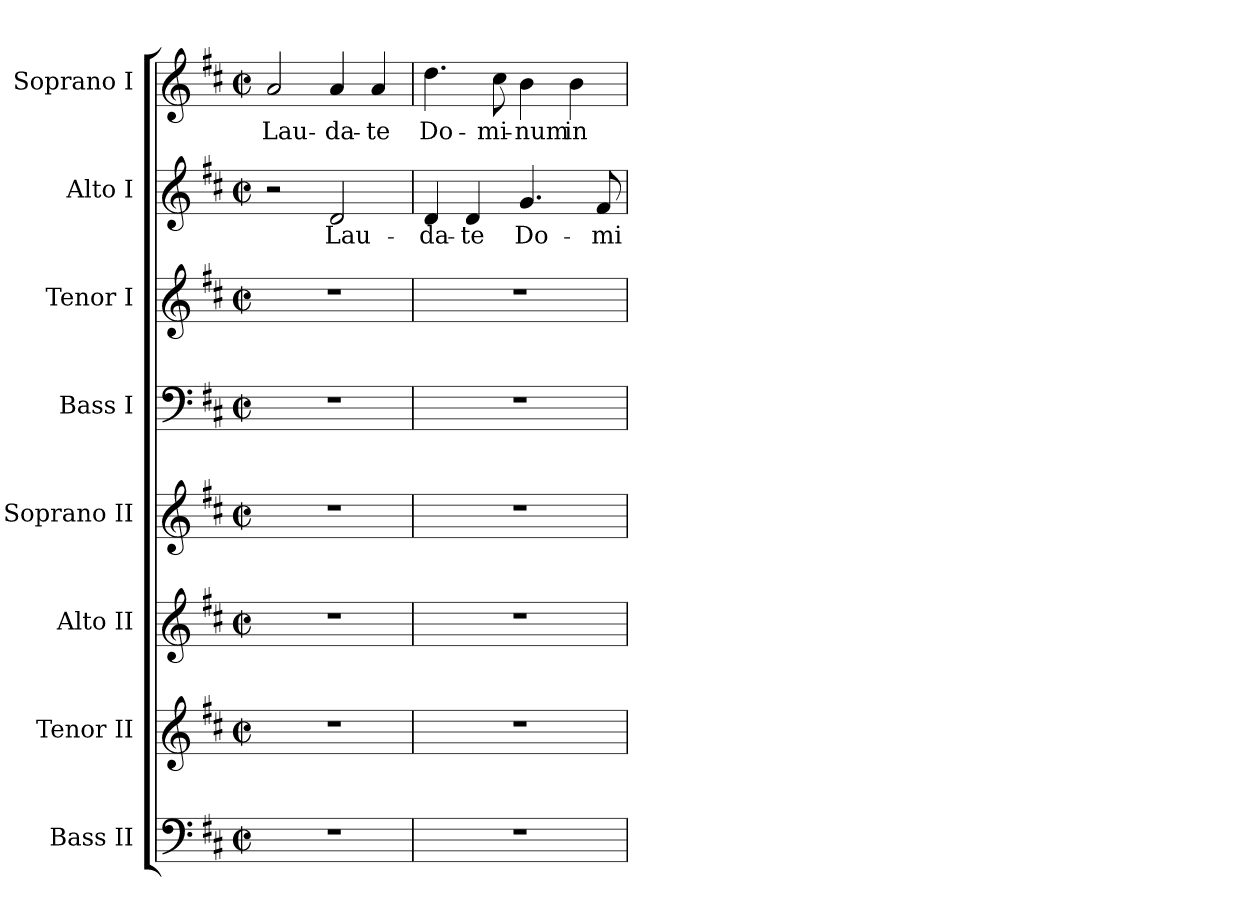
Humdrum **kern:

**kern	**kern	**kern	**kern	**kern	**kern	**kern	**text	**kern	**text
*part8	*part7	*part6	*part5	*part4	*part3	*part2	*part2	*part1	*part1
*staff8	*staff7	*staff6	*staff5	*staff4	*staff3	*staff2	*staff2	*staff1	*staff1
*I"Bass II	*I"Tenor II	*I"Alto II	*I"Soprano II	*I"Bass I	*I"Tenor I	*I"Alto I	*	*I"Soprano I	*
!!LO:PB:g=z
*clefF4	*clefG2	*clefG2	*clefG2	*clefF4	*clefG2	*clefG2	*	*clefG2	*
*	*ITrd7c12	*	*	*	*ITrd7c12	*	*	*	*
*k[f#c#]	*k[f#c#]	*k[f#c#]	*k[f#c#]	*k[f#c#]	*k[f#c#]	*k[f#c#]	*	*k[f#c#]	*
*D:	*D:	*D:	*D:	*D:	*D:	*D:	*	*D:	*
*M2/2	*M2/2	*M2/2	*M2/2	*M2/2	*M2/2	*M2/2	*	*M2/2	*
*met(c|)	*met(c|)	*met(c|)	*met(c|)	*met(c|)	*met(c|)	*met(c|)	*	*met(c|)	*
=1	=1	=1	=1	=1	=1	=1	=1	=1	=1
!	!	!	!	!	!	!	!	!	!LO:LY:b:color=#000000
1r	1r	1r	1r	1r	1r	2r	.	2ai/	Lau-
!	!	!	!	!	!	!	!LO:LY:b:color=#000000	!	!
!	!	!	!	!	!	!	!	!	!LO:LY:b:color=#000000
.	.	.	.	.	.	2di/	Lau-	4ai/	-da-
!	!	!	!	!	!	!	!	!	!LO:LY:b:color=#000000
.	.	.	.	.	.	.	.	4ai/	-te
=2	=2	=2	=2	=2	=2	=2	=2	=2	=2
!	!	!	!	!	!	!	!LO:LY:b:color=#000000	!	!
!	!	!	!	!	!	!	!	!	!LO:LY:b:color=#000000
1r	1r	1r	1r	1r	1r	4di/	-da-	4.ddi\	Do-
!	!	!	!	!	!	!	!LO:LY:b:color=#000000	!	!
.	.	.	.	.	.	4di/	-te	.	.
!	!	!	!	!	!	!	!	!	!LO:LY:b:color=#000000
.	.	.	.	.	.	.	.	8cc#i\	-mi-
!	!	!	!	!	!	!	!LO:LY:b:color=#000000	!	!
!	!	!	!	!	!	!	!	!	!LO:LY:b:color=#000000
.	.	.	.	.	.	4.gi/	Do-	4bi\	-num
!	!	!	!	!	!	!	!	!	!LO:LY:b:color=#000000
.	.	.	.	.	.	.	.	4bi\	in
!	!	!	!	!	!	!	!LO:LY:b:color=#000000	!	!
.	.	.	.	.	.	8f#i/	-mi-	.	.
=	=	=	=	=	=	=	=	=	=
*-	*-	*-	*-	*-	*-	*-	*-	*-	*-
